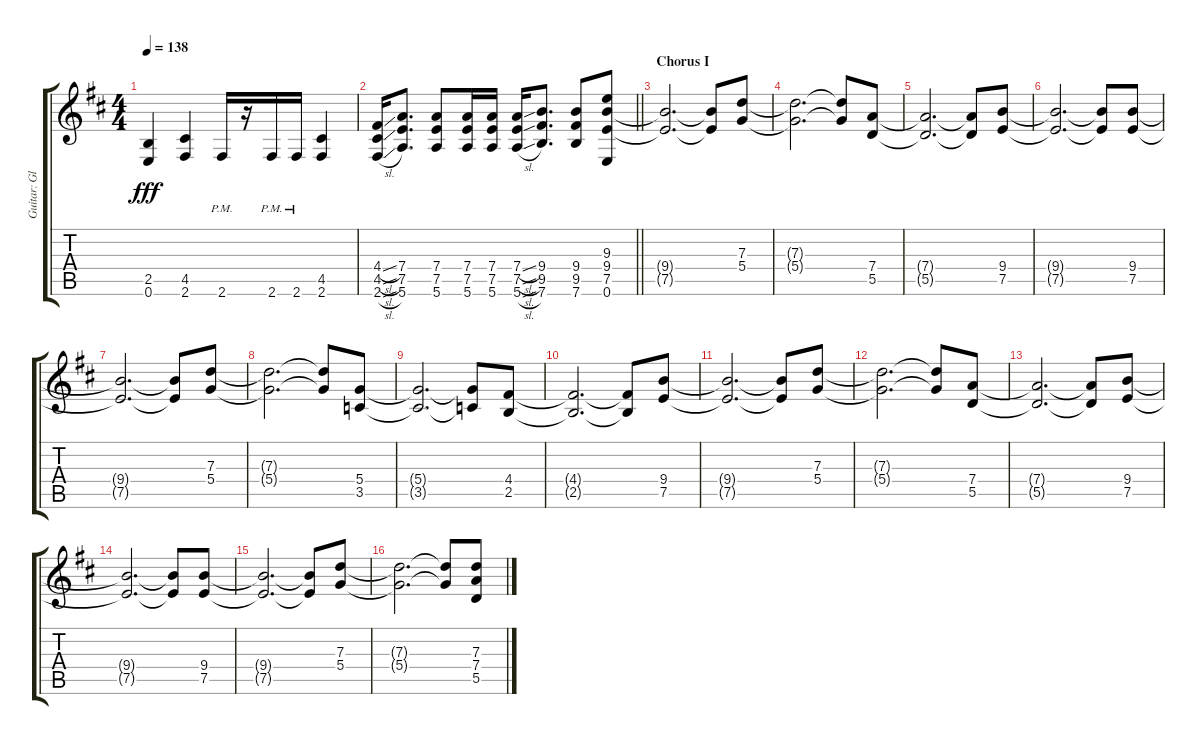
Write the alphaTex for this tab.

\track ("Guitar: Glenn" "Guitar: Gl") {instrument overdrivenguitar}
\staff {score tabs}
\tuning (E4 B3 G3 D3 A2 E2) {hide}
\ts (4 4)
\tempo 138
\clef g2
\ks d
(2.5 0.6).4{dy fff} (4.5 2.6).4 2.6{pm}.16 r.16 2.6{pm}.16 2.6{pm}.16 (4.5 2.6).4 |
\barLineRight lightlight
(4.4{sl} 4.5{sl} 2.6{sl}).16 (7.4 7.5 5.6).8{d} (7.4 7.5 5.6).8 (7.4 7.5 5.6).16 (7.4 7.5 5.6).16 (7.4{sl} 7.5{sl} 5.6{sl}).16 (9.4 9.5 7.6).8{d} (9.4 9.5 7.6).8 (9.3 9.4 7.5 0.6).8 |
\section ("" "Chorus I")
(9.4{t} 7.5{t}).2{d} (9.4{t} 7.5{t}).8 (7.3 5.4).8 |
(7.3{t} 5.4{t}).2{d} (7.3{t} 5.4{t}).8 (7.4 5.5).8 |
(7.4{t} 5.5{t}).2{d} (7.4{t} 5.5{t}).8 (9.4 7.5).8 |
(9.4{t} 7.5{t}).2{d} (9.4{t} 7.5{t}).8 (9.4 7.5).8 |
(9.4{t} 7.5{t}).2{d} (9.4{t} 7.5{t}).8 (7.3 5.4).8 |
(7.3{t} 5.4{t}).2{d} (7.3{t} 5.4{t}).8 (5.4 3.5).8 |
(5.4{t} 3.5{t}).2{d} (5.4{t} 3.5{t}).8 (4.4 2.5).8 |
(4.4{t} 2.5{t}).2{d} (4.4{t} 2.5{t}).8 (9.4 7.5).8 |
(9.4{t} 7.5{t}).2{d} (9.4{t} 7.5{t}).8 (7.3 5.4).8 |
(7.3{t} 5.4{t}).2{d} (7.3{t} 5.4{t}).8 (7.4 5.5).8 |
(7.4{t} 5.5{t}).2{d} (7.4{t} 5.5{t}).8 (9.4 7.5).8 |
(9.4{t} 7.5{t}).2{d} (9.4{t} 7.5{t}).8 (9.4 7.5).8 |
(9.4{t} 7.5{t}).2{d} (9.4{t} 7.5{t}).8 (7.3 5.4).8 |
(7.3{t} 5.4{t}).2{d} (7.3{t} 5.4{t}).8 (7.3 7.4 5.5).8
